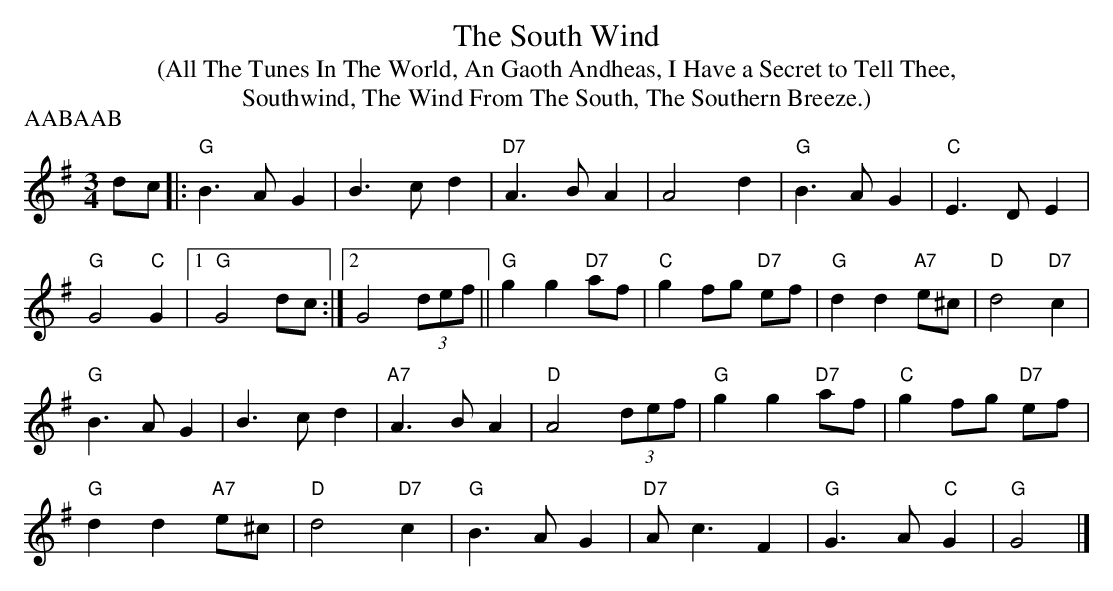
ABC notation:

X:1
T:The South Wind
T:(All The Tunes In The World, An Gaoth Andheas, I Have a Secret to Tell Thee,
T:Southwind, The Wind From The South, The Southern Breeze.)
M:3/4
L:1/8
P:AABAAB
K:G
dc |:\
"G"B3A G2|B3c d2|"D7"A3B A2|A4 d2|"G"B3A G2|"C"E3D E2 |
"G"G4 "C"G2 |1 "G"G4 dc :|2 G4 (3def || "G"g2 g2 "D7"af | "C"g2fg "D7"ef | "G"d2 d2 "A7"e^c | "D"d4 "D7"c2 |
"G"B3A G2 | B3c d2 | "A7"A3B A2 | "D"A4 (3def | "G"g2 g2 "D7"af | "C"g2 fg "D7"ef|
"G"d2 d2 "A7"e^c | "D"d4 "D7"c2 | "G"B3A G2 | "D7"A c3 F2 | "G"G3 A "C"G2 | "G"G4 |]
